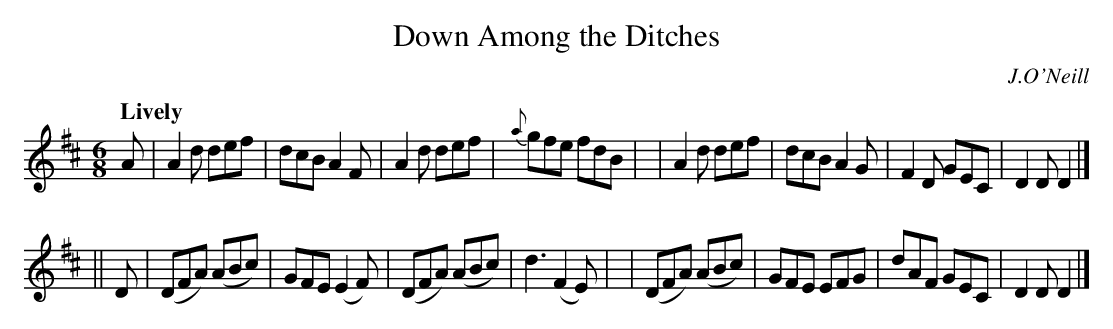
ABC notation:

X:1
T: Down Among the Ditches
O: J.O'Neill
Q: "Lively"
M: 6/8
L: 1/8
K: D
A | A2d def | dcB A2F | A2d def | {a}gfe fdB |\
  | A2d def | dcB A2G | F2D GEC | D2D D2 |]
|| D | (DFA) (ABc) | GFE (E2F)|(DFA) (ABc)| d3 (F2E) |\
     | (DFA) (ABc) | GFE  EFG | dAF GEC | D2D D2 |]
